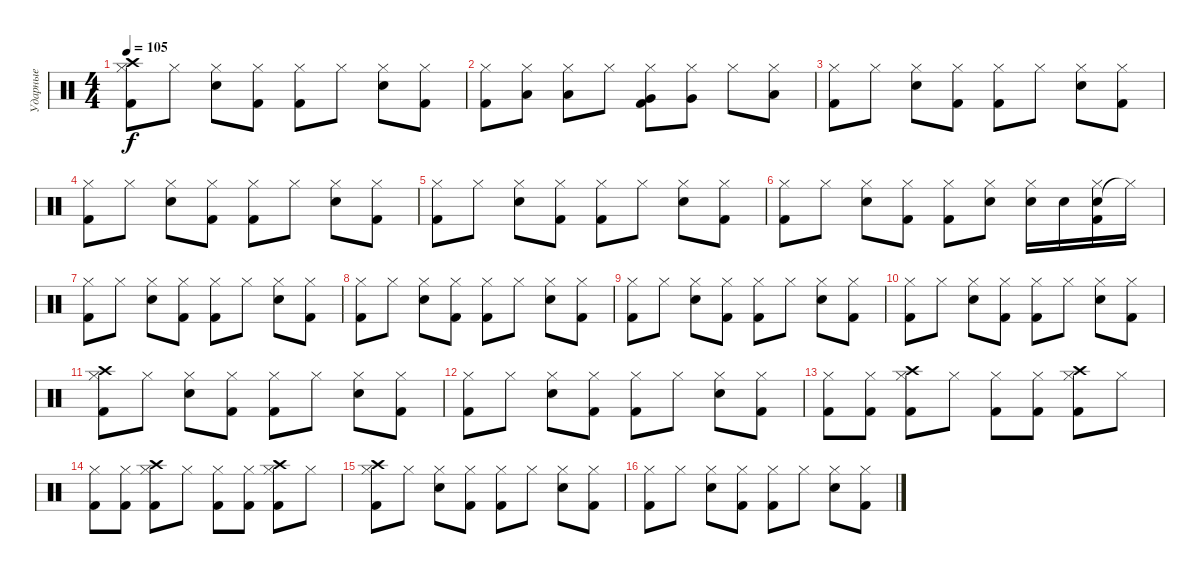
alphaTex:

\track ("Ударные" "Ударные") {instrument percussion}
\staff {score}
\articulation defaults
\ts (4 4)
\tempo 105
\clef neutral
\ks c
("Crash high (hit)" "Kick (hit) 2" "Hi-Hat (closed)").8{dy f} "Hi-Hat (closed)".8 ("Snare (hit) 2" "Hi-Hat (closed)").8 ("Kick (hit) 2" "Hi-Hat (closed)").8 ("Kick (hit) 2" "Hi-Hat (closed)").8 "Hi-Hat (closed)".8 ("Snare (hit) 2" "Hi-Hat (closed)").8 ("Kick (hit) 2" "Hi-Hat (closed)").8 |
("Kick (hit) 2" "Hi-Hat (closed)").8 ("Low Tom (hit)" "Hi-Hat (closed)").8 ("Low Tom (hit)" "Hi-Hat (closed)").8 "Hi-Hat (closed)".8 ("Very Low Tom (hit)" "Kick (hit) 2" "Hi-Hat (closed)").8 ("Very Low Tom (hit)" "Hi-Hat (closed)").8 "Hi-Hat (closed)".8 ("Low Floor Tom (hit)" "Hi-Hat (closed)").8 |
("Kick (hit) 2" "Hi-Hat (closed)").8 "Hi-Hat (closed)".8 ("Snare (hit) 2" "Hi-Hat (closed)").8 ("Kick (hit) 2" "Hi-Hat (closed)").8 ("Kick (hit) 2" "Hi-Hat (closed)").8 "Hi-Hat (closed)".8 ("Snare (hit) 2" "Hi-Hat (closed)").8 ("Kick (hit) 2" "Hi-Hat (closed)").8 |
("Kick (hit) 2" "Hi-Hat (closed)").8 "Hi-Hat (closed)".8 ("Snare (hit) 2" "Hi-Hat (closed)").8 ("Kick (hit) 2" "Hi-Hat (closed)").8 ("Kick (hit) 2" "Hi-Hat (closed)").8 "Hi-Hat (closed)".8 ("Snare (hit) 2" "Hi-Hat (closed)").8 ("Kick (hit) 2" "Hi-Hat (closed)").8 |
("Kick (hit) 2" "Hi-Hat (closed)").8 "Hi-Hat (closed)".8 ("Snare (hit) 2" "Hi-Hat (closed)").8 ("Kick (hit) 2" "Hi-Hat (closed)").8 ("Kick (hit) 2" "Hi-Hat (closed)").8 "Hi-Hat (closed)".8 ("Snare (hit) 2" "Hi-Hat (closed)").8 ("Kick (hit) 2" "Hi-Hat (closed)").8 |
("Kick (hit) 2" "Hi-Hat (closed)").8 "Hi-Hat (closed)".8 ("Snare (hit) 2" "Hi-Hat (closed)").8 ("Kick (hit) 2" "Hi-Hat (closed)").8 ("Kick (hit) 2" "Hi-Hat (closed)").8 ("Electric Snare (hit)" "Hi-Hat (closed)").8 ("Electric Snare (hit)" "Hi-Hat (closed)").16 "Electric Snare (hit)".16 ("Electric Snare (hit)" "Kick (hit) 2" "Hi-Hat (closed)").16 "Hi-Hat (closed)"{t}.16 |
("Kick (hit) 2" "Hi-Hat (closed)").8 "Hi-Hat (closed)".8 ("Snare (hit) 2" "Hi-Hat (closed)").8 ("Kick (hit) 2" "Hi-Hat (closed)").8 ("Kick (hit) 2" "Hi-Hat (closed)").8 "Hi-Hat (closed)".8 ("Snare (hit) 2" "Hi-Hat (closed)").8 ("Kick (hit) 2" "Hi-Hat (closed)").8 |
("Kick (hit) 2" "Hi-Hat (closed)").8 "Hi-Hat (closed)".8 ("Snare (hit) 2" "Hi-Hat (closed)").8 ("Kick (hit) 2" "Hi-Hat (closed)").8 ("Kick (hit) 2" "Hi-Hat (closed)").8 "Hi-Hat (closed)".8 ("Snare (hit) 2" "Hi-Hat (closed)").8 ("Kick (hit) 2" "Hi-Hat (closed)").8 |
("Kick (hit) 2" "Hi-Hat (closed)").8 "Hi-Hat (closed)".8 ("Snare (hit) 2" "Hi-Hat (closed)").8 ("Kick (hit) 2" "Hi-Hat (closed)").8 ("Kick (hit) 2" "Hi-Hat (closed)").8 "Hi-Hat (closed)".8 ("Snare (hit) 2" "Hi-Hat (closed)").8 ("Kick (hit) 2" "Hi-Hat (closed)").8 |
("Kick (hit) 2" "Hi-Hat (closed)").8 "Hi-Hat (closed)".8 ("Snare (hit) 2" "Hi-Hat (closed)").8 ("Kick (hit) 2" "Hi-Hat (closed)").8 ("Kick (hit) 2" "Hi-Hat (closed)").8 "Hi-Hat (closed)".8 ("Snare (hit) 2" "Hi-Hat (closed)").8 ("Kick (hit) 2" "Hi-Hat (closed)").8 |
("Crash high (hit)" "Kick (hit) 2" "Hi-Hat (closed)").8 "Hi-Hat (closed)".8 ("Snare (hit) 2" "Hi-Hat (closed)").8 ("Kick (hit) 2" "Hi-Hat (closed)").8 ("Kick (hit) 2" "Hi-Hat (closed)").8 "Hi-Hat (closed)".8 ("Snare (hit) 2" "Hi-Hat (closed)").8 ("Kick (hit) 2" "Hi-Hat (closed)").8 |
("Kick (hit) 2" "Hi-Hat (closed)").8 "Hi-Hat (closed)".8 ("Snare (hit) 2" "Hi-Hat (closed)").8 ("Kick (hit) 2" "Hi-Hat (closed)").8 ("Kick (hit) 2" "Hi-Hat (closed)").8 "Hi-Hat (closed)".8 ("Snare (hit) 2" "Hi-Hat (closed)").8 ("Kick (hit) 2" "Hi-Hat (closed)").8 |
("Kick (hit) 2" "Hi-Hat (closed)").8 ("Kick (hit) 2" "Hi-Hat (closed)").8 ("Crash high (hit)" "Kick (hit) 2" "Hi-Hat (closed)").8 "Hi-Hat (closed)".8 ("Kick (hit) 2" "Hi-Hat (closed)").8 ("Kick (hit) 2" "Hi-Hat (closed)").8 ("Crash high (hit)" "Kick (hit) 2" "Hi-Hat (closed)").8 "Hi-Hat (closed)".8 |
("Kick (hit) 2" "Hi-Hat (closed)").8 ("Kick (hit) 2" "Hi-Hat (closed)").8 ("Crash high (hit)" "Kick (hit) 2" "Hi-Hat (closed)").8 "Hi-Hat (closed)".8 ("Kick (hit) 2" "Hi-Hat (closed)").8 ("Kick (hit) 2" "Hi-Hat (closed)").8 ("Crash high (hit)" "Kick (hit) 2" "Hi-Hat (closed)").8 "Hi-Hat (closed)".8 |
("Crash high (hit)" "Kick (hit) 2" "Hi-Hat (closed)").8 "Hi-Hat (closed)".8 ("Snare (hit) 2" "Hi-Hat (closed)").8 ("Kick (hit) 2" "Hi-Hat (closed)").8 ("Kick (hit) 2" "Hi-Hat (closed)").8 "Hi-Hat (closed)".8 ("Snare (hit) 2" "Hi-Hat (closed)").8 ("Kick (hit) 2" "Hi-Hat (closed)").8 |
("Kick (hit) 2" "Hi-Hat (closed)").8 "Hi-Hat (closed)".8 ("Snare (hit) 2" "Hi-Hat (closed)").8 ("Kick (hit) 2" "Hi-Hat (closed)").8 ("Kick (hit) 2" "Hi-Hat (closed)").8 "Hi-Hat (closed)".8 ("Snare (hit) 2" "Hi-Hat (closed)").8 ("Kick (hit) 2" "Hi-Hat (closed)").8
